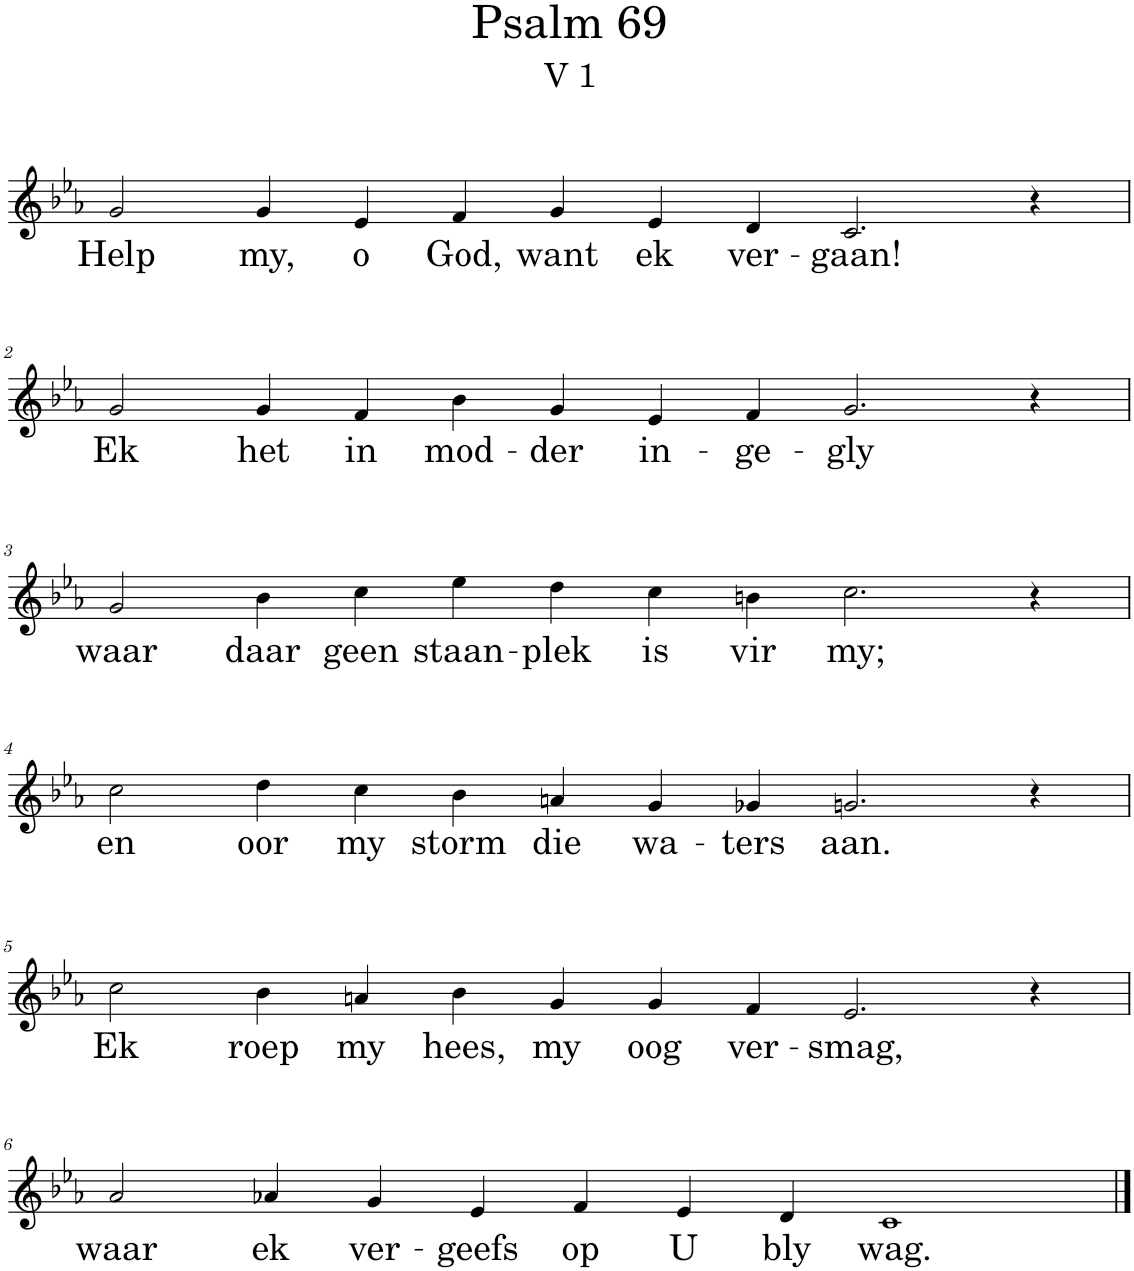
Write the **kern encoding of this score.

**kern	**text
*part1	*part1
*staff1	*staff1
*I"Pipe Organ	*
*I'Org.	*
*clefG2	*
*k[b-e-a-]	*
*M12/4	*
=1	=1
!	!LO:LY:b
2g/	Help
!	!LO:LY:b
4g/	my,
!	!LO:LY:b
4e-/	o
!	!LO:LY:b
4f/	God,
!	!LO:LY:b
4g/	want
!	!LO:LY:b
4e-/	ek
!	!LO:LY:b
4d/	ver-
!	!LO:LY:b
2.c/	-gaan!
4r	.
!!LO:LB:g=z
=2	=2
!	!LO:LY:b
2g/	Ek
!	!LO:LY:b
4g/	het
!	!LO:LY:b
4f/	in
!	!LO:LY:b
4b-\	mod-
!	!LO:LY:b
4g/	-der
!	!LO:LY:b
4e-/	in-
!	!LO:LY:b
4f/	-ge-
!	!LO:LY:b
2.g/	-gly
4r	.
!!LO:LB:g=z
=3	=3
!	!LO:LY:b
2g/	waar
!	!LO:LY:b
4b-\	daar
!	!LO:LY:b
4cc\	geen
!	!LO:LY:b
4ee-\	staan-
!	!LO:LY:b
4dd\	-plek
!	!LO:LY:b
4cc\	is
!	!LO:LY:b
4bn\	vir
!	!LO:LY:b
2.cc\	my;
4r	.
!!LO:LB:g=z
=4	=4
*M12/4	*
!	!LO:LY:b
2cc\	en
!	!LO:LY:b
4dd\	oor
!	!LO:LY:b
4cc\	my
!	!LO:LY:b
4b-\	storm
!	!LO:LY:b
4an/	die
!	!LO:LY:b
4g/	wa-
!	!LO:LY:b
4g-X/	-ters
!	!LO:LY:b
2.gn/	aan.
4r	.
!!LO:LB:g=z
=5	=5
!	!LO:LY:b
2cc\	Ek
!	!LO:LY:b
4b-\	roep
!	!LO:LY:b
4an/	my
!	!LO:LY:b
4b-\	hees,
!	!LO:LY:b
4g/	my
!	!LO:LY:b
4g/	oog
!	!LO:LY:b
4f/	ver-
!	!LO:LY:b
2.e-/	-smag,
4r	.
!!LO:LB:g=z
=6	=6
!	!LO:LY:b
2a-/	waar
!	!LO:LY:b
4a-X/	ek
!	!LO:LY:b
4g/	ver-
!	!LO:LY:b
4e-/	-geefs
!	!LO:LY:b
4f/	op
!	!LO:LY:b
4e-/	U
!	!LO:LY:b
4d/	bly
!	!LO:LY:b
1c	wag.
==	==
*-	*-
